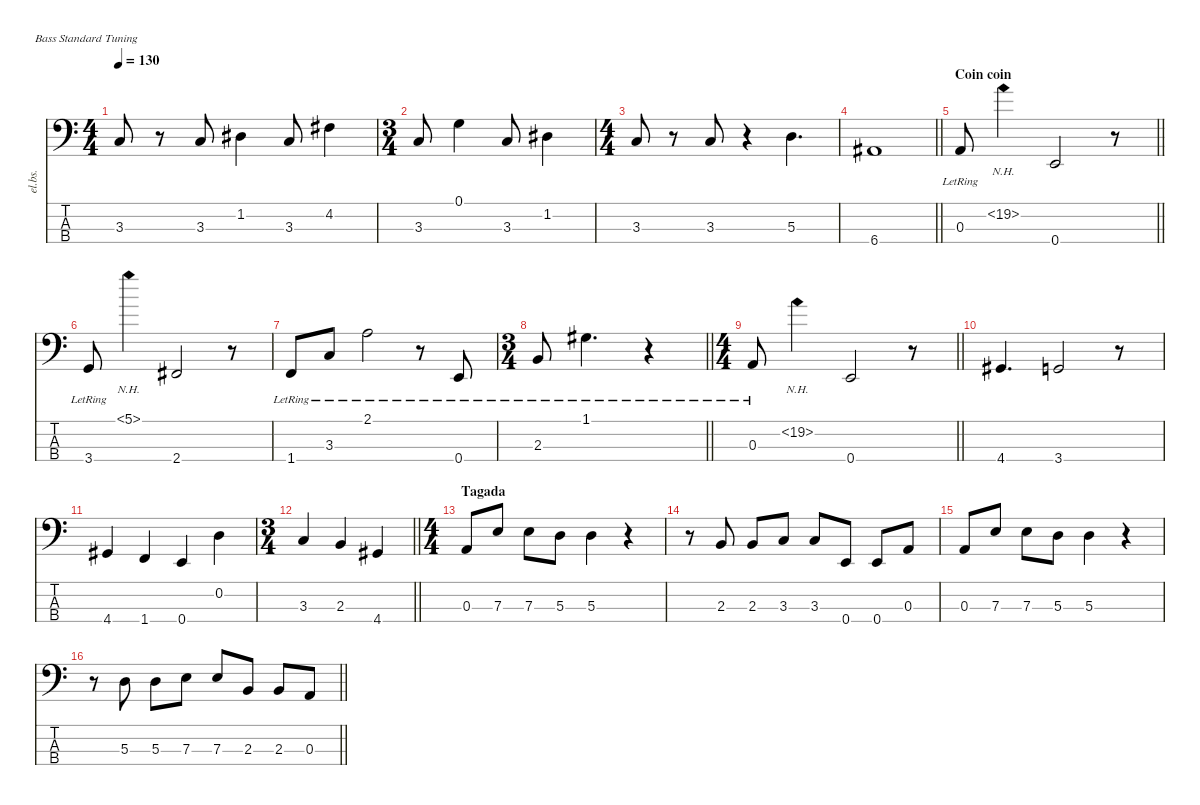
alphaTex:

\defaultSystemsLayout 4
\hideDynamics
\bracketExtendMode nobrackets
\track ("Chipon" "el.bs.") {instrument electricbassfinger}
\staff {score tabs}
\tuning (G2 D2 A1 E1)
\ts (4 4)
\tempo 130
\clef f4
\ks c
3.3.8{dy f} r.8 3.3.8 1.2{acc #}.4 3.3.8 4.2{acc #}.4 |
\ts (3 4)
\beaming (8 2 2 2 2)
3.3.8 0.1.4 3.3.8 1.2{acc #}.4 |
\ts (4 4)
\beaming (8 2 2 2 2)
3.3.8 r.8 3.3.8 r.4 5.3.4{d} |
\barLineRight lightlight
6.4{acc #}.1 |
\section ("" "Coin coin")
\barLineRight lightlight
0.3{lr}.8 19.2{nh}.4 0.4.2 r.8 |
3.4{lr}.8 5.1{nh}.4 2.4{acc #}.2 r.8 |
1.4{lr}.8 3.3{lr}.8 2.1{lr}.2 r.8 0.4{lr}.8 |
\ts (3 4)
\beaming (8 2 2 2)
\barLineRight lightlight
2.3{lr}.8 1.1{lr acc #}.4{d} r.4 |
\ts (4 4)
\beaming (8 2 2 2 2)
\barLineRight lightlight
0.3{lr}.8 19.2{nh}.4 0.4.2 r.8 |
4.4{acc #}.4{d} 3.4.2 r.8 |
4.4{acc #}.4 1.4.4 0.4.4 0.2.4 |
\ts (3 4)
\beaming (8 2 2 2)
\barLineRight lightlight
3.3.4 2.3.4 4.4{acc #}.4 |
\ts (4 4)
\beaming (8 2 2 2 2)
\section ("" "Tagada")
0.3.8 7.3.8 7.3.8 5.3.8 5.3.4 r.4 |
r.8 2.3.8 2.3.8 3.3.8 3.3.8 0.4.8 0.4.8 0.3.8 |
0.3.8 7.3.8 7.3.8 5.3.8 5.3.4 r.4 |
\barLineRight lightlight
r.8 5.3.8 5.3.8 7.3.8 7.3.8 2.3.8 2.3.8 0.3.8
